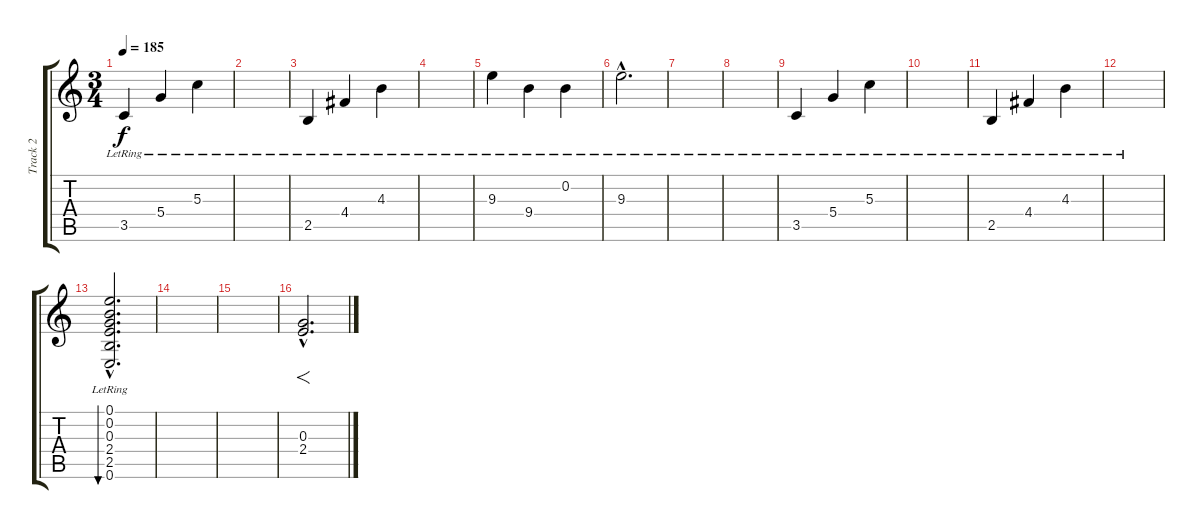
\track ("Track 2" "Track 2") {instrument distortionguitar}
\staff {score tabs}
\tuning (E4 B3 G3 D3 A2 E2) {hide}
\ts (3 4)
\tempo 185
\clef g2
\ks c
3.5{lr}.4{dy f} 5.4{lr}.4 5.3{lr}.4 |
|
2.5{lr}.4 4.4{lr}.4 4.3{lr}.4 |
|
9.3{lr}.4 9.4{lr}.4 0.2{lr}.4 |
9.3{hac lr}.2{d} |
|
|
3.5{lr}.4 5.4{lr}.4 5.3{lr}.4 |
|
2.5{lr}.4 4.4{lr}.4 4.3{lr}.4 |
|
(0.1{hac lr} 0.2{hac lr} 0.3{hac lr} 2.4{hac lr} 2.5{hac lr} 0.6{hac lr}).2{d bu 480} |
|
|
(0.3{hac} 2.4{hac}).2{f d volume 14 instrument distortionguitar}
